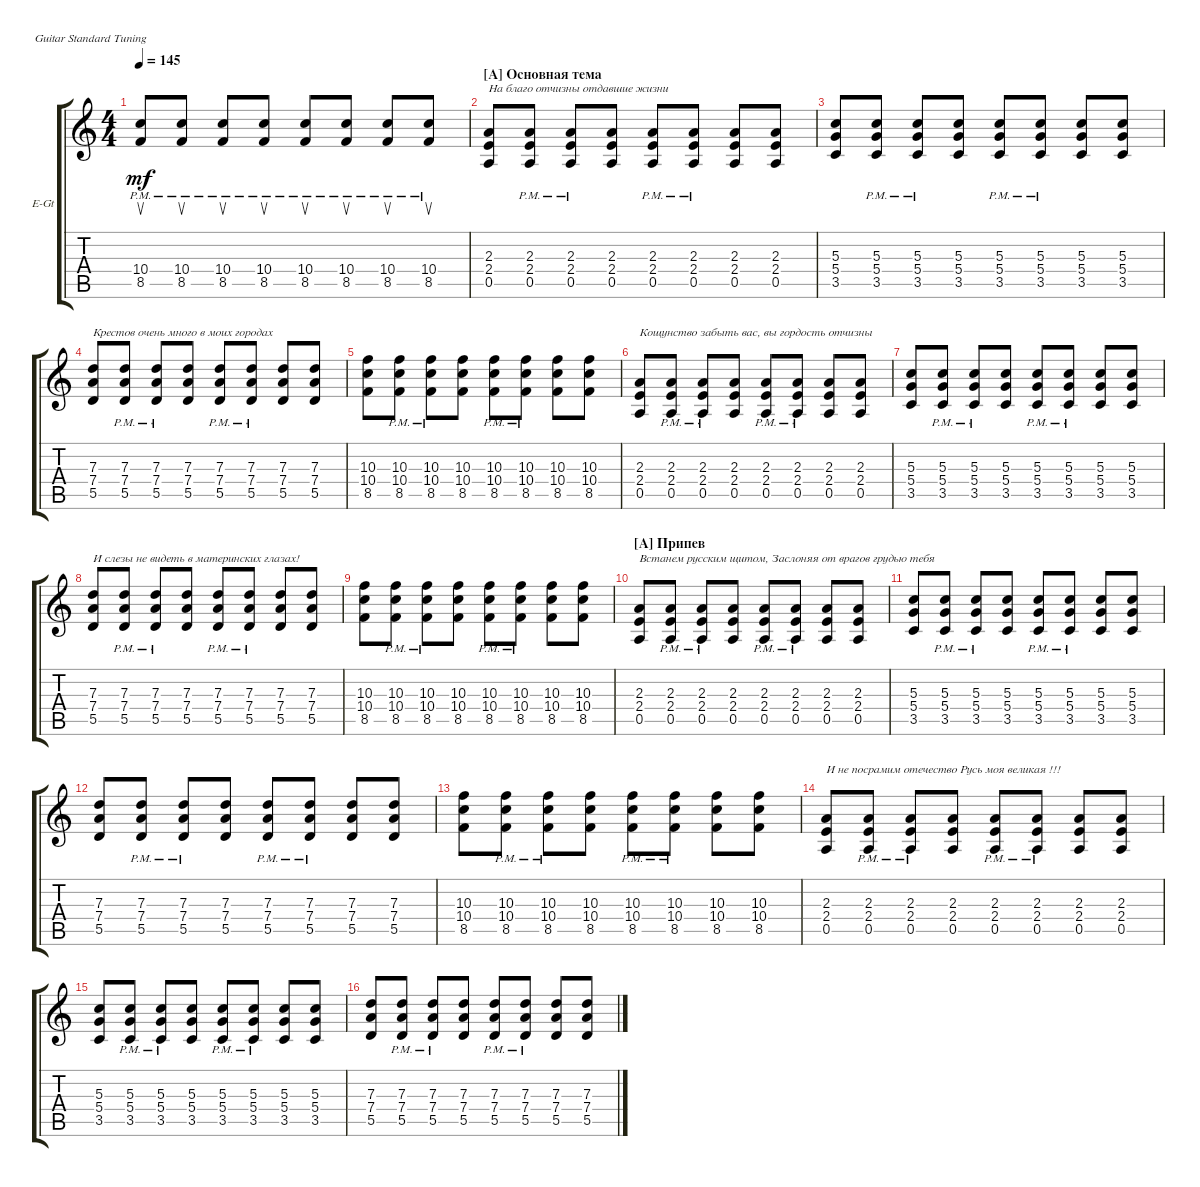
\defaultSystemsLayout 4
\bracketExtendMode groupsimilarinstruments
\firstSystemTrackNameOrientation horizontal
\otherSystemsTrackNameOrientation horizontal
\track ("Electric Guitar (Drive)" "E-Gt") {instrument overdrivenguitar}
\staff {score tabs}
\tuning (E4 B3 G3 D3 A2 E2)
\ts (4 4)
\tempo 145
\clef g2
\ks c
(8.5{pm} 10.4{pm}).8{su dy mf} (8.5{pm} 10.4{pm}).8{su} (8.5{pm} 10.4{pm}).8{su} (8.5{pm} 10.4{pm}).8{su} (8.5{pm} 10.4{pm}).8{su} (8.5{pm} 10.4{pm}).8{su} (8.5{pm} 10.4{pm}).8{su} (8.5{pm} 10.4{pm}).8{su} |
\section ("A" "Основная тема")
(0.5 2.4 2.3).8{txt "На благо отчизны отдавшие жизни"} (0.5{pm} 2.4{pm} 2.3{pm}).8 (0.5{pm} 2.4{pm} 2.3{pm}).8 (0.5 2.4 2.3).8 (0.5{pm} 2.4{pm} 2.3{pm}).8 (0.5{pm} 2.4{pm} 2.3{pm}).8 (0.5 2.4 2.3).8 (0.5 2.4 2.3).8 |
(3.5 5.4 5.3).8 (3.5{pm} 5.4{pm} 5.3{pm}).8 (3.5{pm} 5.4{pm} 5.3{pm}).8 (3.5 5.4 5.3).8 (3.5{pm} 5.4{pm} 5.3{pm}).8 (3.5{pm} 5.4{pm} 5.3{pm}).8 (3.5 5.4 5.3).8 (3.5 5.4 5.3).8 |
(5.5 7.4 7.3).8{txt "Крестов очень много в моих городах"} (5.5{pm} 7.4{pm} 7.3{pm}).8 (5.5{pm} 7.4{pm} 7.3{pm}).8 (5.5 7.4 7.3).8 (5.5{pm} 7.4{pm} 7.3{pm}).8 (5.5{pm} 7.4{pm} 7.3{pm}).8 (5.5 7.4 7.3).8 (5.5 7.4 7.3).8 |
(8.5 10.4 10.3).8 (8.5{pm} 10.4{pm} 10.3{pm}).8 (8.5{pm} 10.4{pm} 10.3{pm}).8 (8.5 10.4 10.3).8 (8.5{pm} 10.4{pm} 10.3{pm}).8 (8.5{pm} 10.4{pm} 10.3{pm}).8 (8.5 10.4 10.3).8 (8.5 10.4 10.3).8 |
(0.5 2.4 2.3).8{txt "Кощунство забыть вас, вы гордость отчизны"} (0.5{pm} 2.4{pm} 2.3{pm}).8 (0.5{pm} 2.4{pm} 2.3{pm}).8 (0.5 2.4 2.3).8 (0.5{pm} 2.4{pm} 2.3{pm}).8 (0.5{pm} 2.4{pm} 2.3{pm}).8 (0.5 2.4 2.3).8 (0.5 2.4 2.3).8 |
(3.5 5.4 5.3).8 (3.5{pm} 5.4{pm} 5.3{pm}).8 (3.5{pm} 5.4{pm} 5.3{pm}).8 (3.5 5.4 5.3).8 (3.5{pm} 5.4{pm} 5.3{pm}).8 (3.5{pm} 5.4{pm} 5.3{pm}).8 (3.5 5.4 5.3).8 (3.5 5.4 5.3).8 |
(5.5 7.4 7.3).8{txt "И слезы не видеть в материнских глазах!"} (5.5{pm} 7.4{pm} 7.3{pm}).8 (5.5{pm} 7.4{pm} 7.3{pm}).8 (5.5 7.4 7.3).8 (5.5{pm} 7.4{pm} 7.3{pm}).8 (5.5{pm} 7.4{pm} 7.3{pm}).8 (5.5 7.4 7.3).8 (5.5 7.4 7.3).8 |
(8.5 10.4 10.3).8 (8.5{pm} 10.4{pm} 10.3{pm}).8 (8.5{pm} 10.4{pm} 10.3{pm}).8 (8.5 10.4 10.3).8 (8.5{pm} 10.4{pm} 10.3{pm}).8 (8.5{pm} 10.4{pm} 10.3{pm}).8 (8.5 10.4 10.3).8 (8.5 10.4 10.3).8 |
\section ("A" "Припев")
(0.5 2.4 2.3).8{txt "Встанем русским щитом, Заслоняя от врагов грудью тебя"} (0.5{pm} 2.4{pm} 2.3{pm}).8 (0.5{pm} 2.4{pm} 2.3{pm}).8 (0.5 2.4 2.3).8 (0.5{pm} 2.4{pm} 2.3{pm}).8 (0.5{pm} 2.4{pm} 2.3{pm}).8 (0.5 2.4 2.3).8 (0.5 2.4 2.3).8 |
(3.5 5.4 5.3).8 (3.5{pm} 5.4{pm} 5.3{pm}).8 (3.5{pm} 5.4{pm} 5.3{pm}).8 (3.5 5.4 5.3).8 (3.5{pm} 5.4{pm} 5.3{pm}).8 (3.5{pm} 5.4{pm} 5.3{pm}).8 (3.5 5.4 5.3).8 (3.5 5.4 5.3).8 |
(5.5 7.4 7.3).8 (5.5{pm} 7.4{pm} 7.3{pm}).8 (5.5{pm} 7.4{pm} 7.3{pm}).8 (5.5 7.4 7.3).8 (5.5{pm} 7.4{pm} 7.3{pm}).8 (5.5{pm} 7.4{pm} 7.3{pm}).8 (5.5 7.4 7.3).8 (5.5 7.4 7.3).8 |
(8.5 10.4 10.3).8 (8.5{pm} 10.4{pm} 10.3{pm}).8 (8.5{pm} 10.4{pm} 10.3{pm}).8 (8.5 10.4 10.3).8 (8.5{pm} 10.4{pm} 10.3{pm}).8 (8.5{pm} 10.4{pm} 10.3{pm}).8 (8.5 10.4 10.3).8 (8.5 10.4 10.3).8 |
(0.5 2.4 2.3).8{txt "И не посрамим отечество Русь моя великая !!!"} (0.5{pm} 2.4{pm} 2.3{pm}).8 (0.5{pm} 2.4{pm} 2.3{pm}).8 (0.5 2.4 2.3).8 (0.5{pm} 2.4{pm} 2.3{pm}).8 (0.5{pm} 2.4{pm} 2.3{pm}).8 (0.5 2.4 2.3).8 (0.5 2.4 2.3).8 |
(3.5 5.4 5.3).8 (3.5{pm} 5.4{pm} 5.3{pm}).8 (3.5{pm} 5.4{pm} 5.3{pm}).8 (3.5 5.4 5.3).8 (3.5{pm} 5.4{pm} 5.3{pm}).8 (3.5{pm} 5.4{pm} 5.3{pm}).8 (3.5 5.4 5.3).8 (3.5 5.4 5.3).8 |
(5.5 7.4 7.3).8 (5.5{pm} 7.4{pm} 7.3{pm}).8 (5.5{pm} 7.4{pm} 7.3{pm}).8 (5.5 7.4 7.3).8 (5.5{pm} 7.4{pm} 7.3{pm}).8 (5.5{pm} 7.4{pm} 7.3{pm}).8 (5.5 7.4 7.3).8 (5.5 7.4 7.3).8
